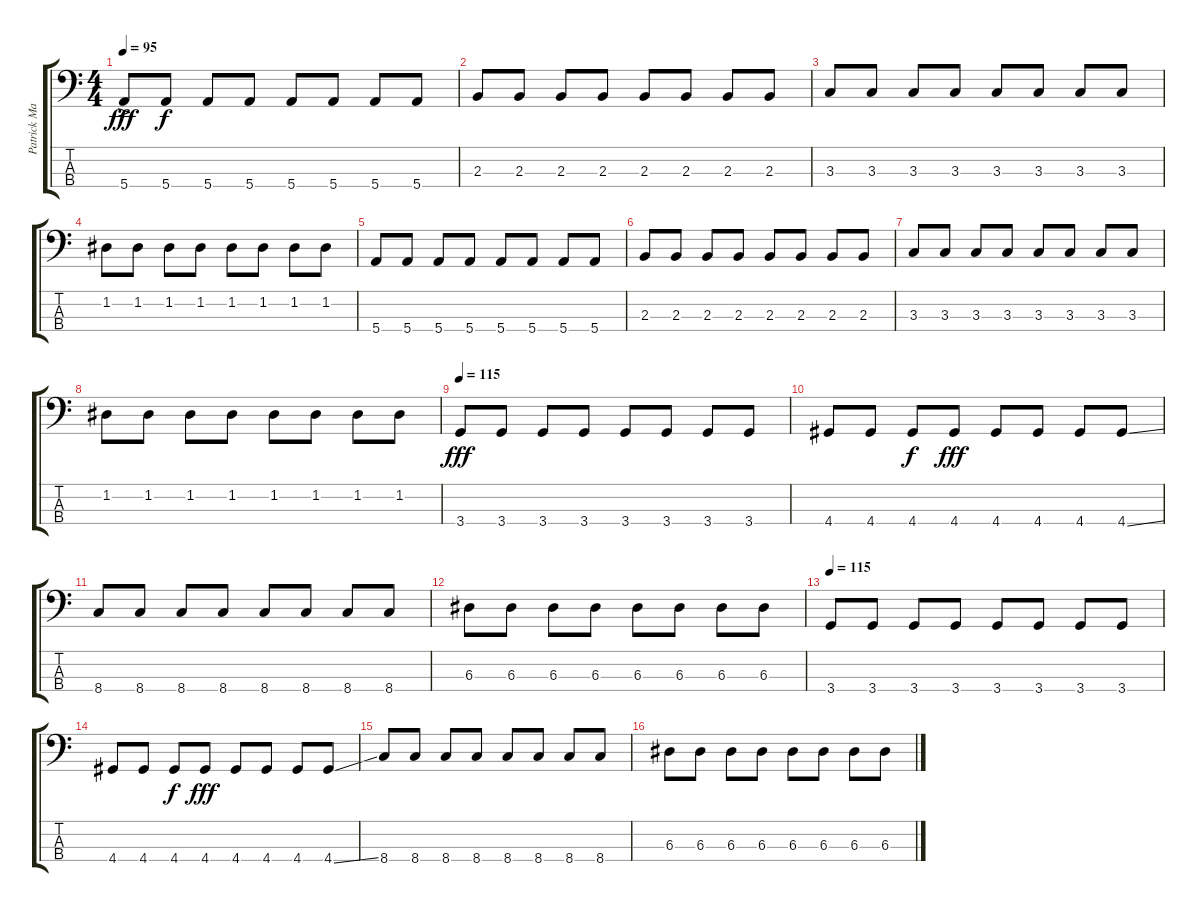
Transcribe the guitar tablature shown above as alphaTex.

\track ("Patrick Mattews" "Patrick Ma") {instrument electricbassfinger}
\staff {score tabs}
\tuning (G2 D2 A1 E1) {hide}
\ts (4 4)
\tempo 95
\clef f4
\ks c
5.4{ac}.8{dy fff volume 11} 5.4.8{dy f} 5.4.8 5.4.8 5.4.8 5.4.8 5.4.8 5.4.8 |
2.3.8 2.3.8 2.3.8 2.3.8 2.3.8 2.3.8 2.3.8 2.3.8 |
3.3.8 3.3.8 3.3.8 3.3.8 3.3.8 3.3.8 3.3.8 3.3.8 |
1.2.8 1.2.8 1.2.8 1.2.8 1.2.8 1.2.8 1.2.8 1.2.8 |
5.4.8 5.4.8 5.4.8 5.4.8 5.4.8 5.4.8 5.4.8 5.4.8 |
2.3.8 2.3.8 2.3.8 2.3.8 2.3.8 2.3.8 2.3.8 2.3.8 |
3.3.8 3.3.8 3.3.8 3.3.8 3.3.8 3.3.8 3.3.8 3.3.8 |
1.2.8 1.2.8 1.2.8 1.2.8 1.2.8 1.2.8 1.2.8 1.2.8 |
\tempo 115
3.4.8{dy fff volume 16} 3.4.8 3.4.8 3.4.8 3.4.8 3.4.8 3.4.8 3.4.8 |
4.4.8 4.4.8 4.4.8{dy f} 4.4.8{dy fff} 4.4.8 4.4.8 4.4.8 4.4{ss}.8 |
8.4.8 8.4.8 8.4.8 8.4.8 8.4.8 8.4.8 8.4.8 8.4.8 |
6.3.8 6.3.8 6.3.8 6.3.8 6.3.8 6.3.8 6.3.8 6.3.8 |
\tempo 115
3.4.8 3.4.8 3.4.8 3.4.8 3.4.8 3.4.8 3.4.8 3.4.8 |
4.4.8 4.4.8 4.4.8{dy f} 4.4.8{dy fff} 4.4.8 4.4.8 4.4.8 4.4{ss}.8 |
8.4.8 8.4.8 8.4.8 8.4.8 8.4.8 8.4.8 8.4.8 8.4.8 |
6.3.8 6.3.8 6.3.8 6.3.8 6.3.8 6.3.8 6.3.8 6.3.8
